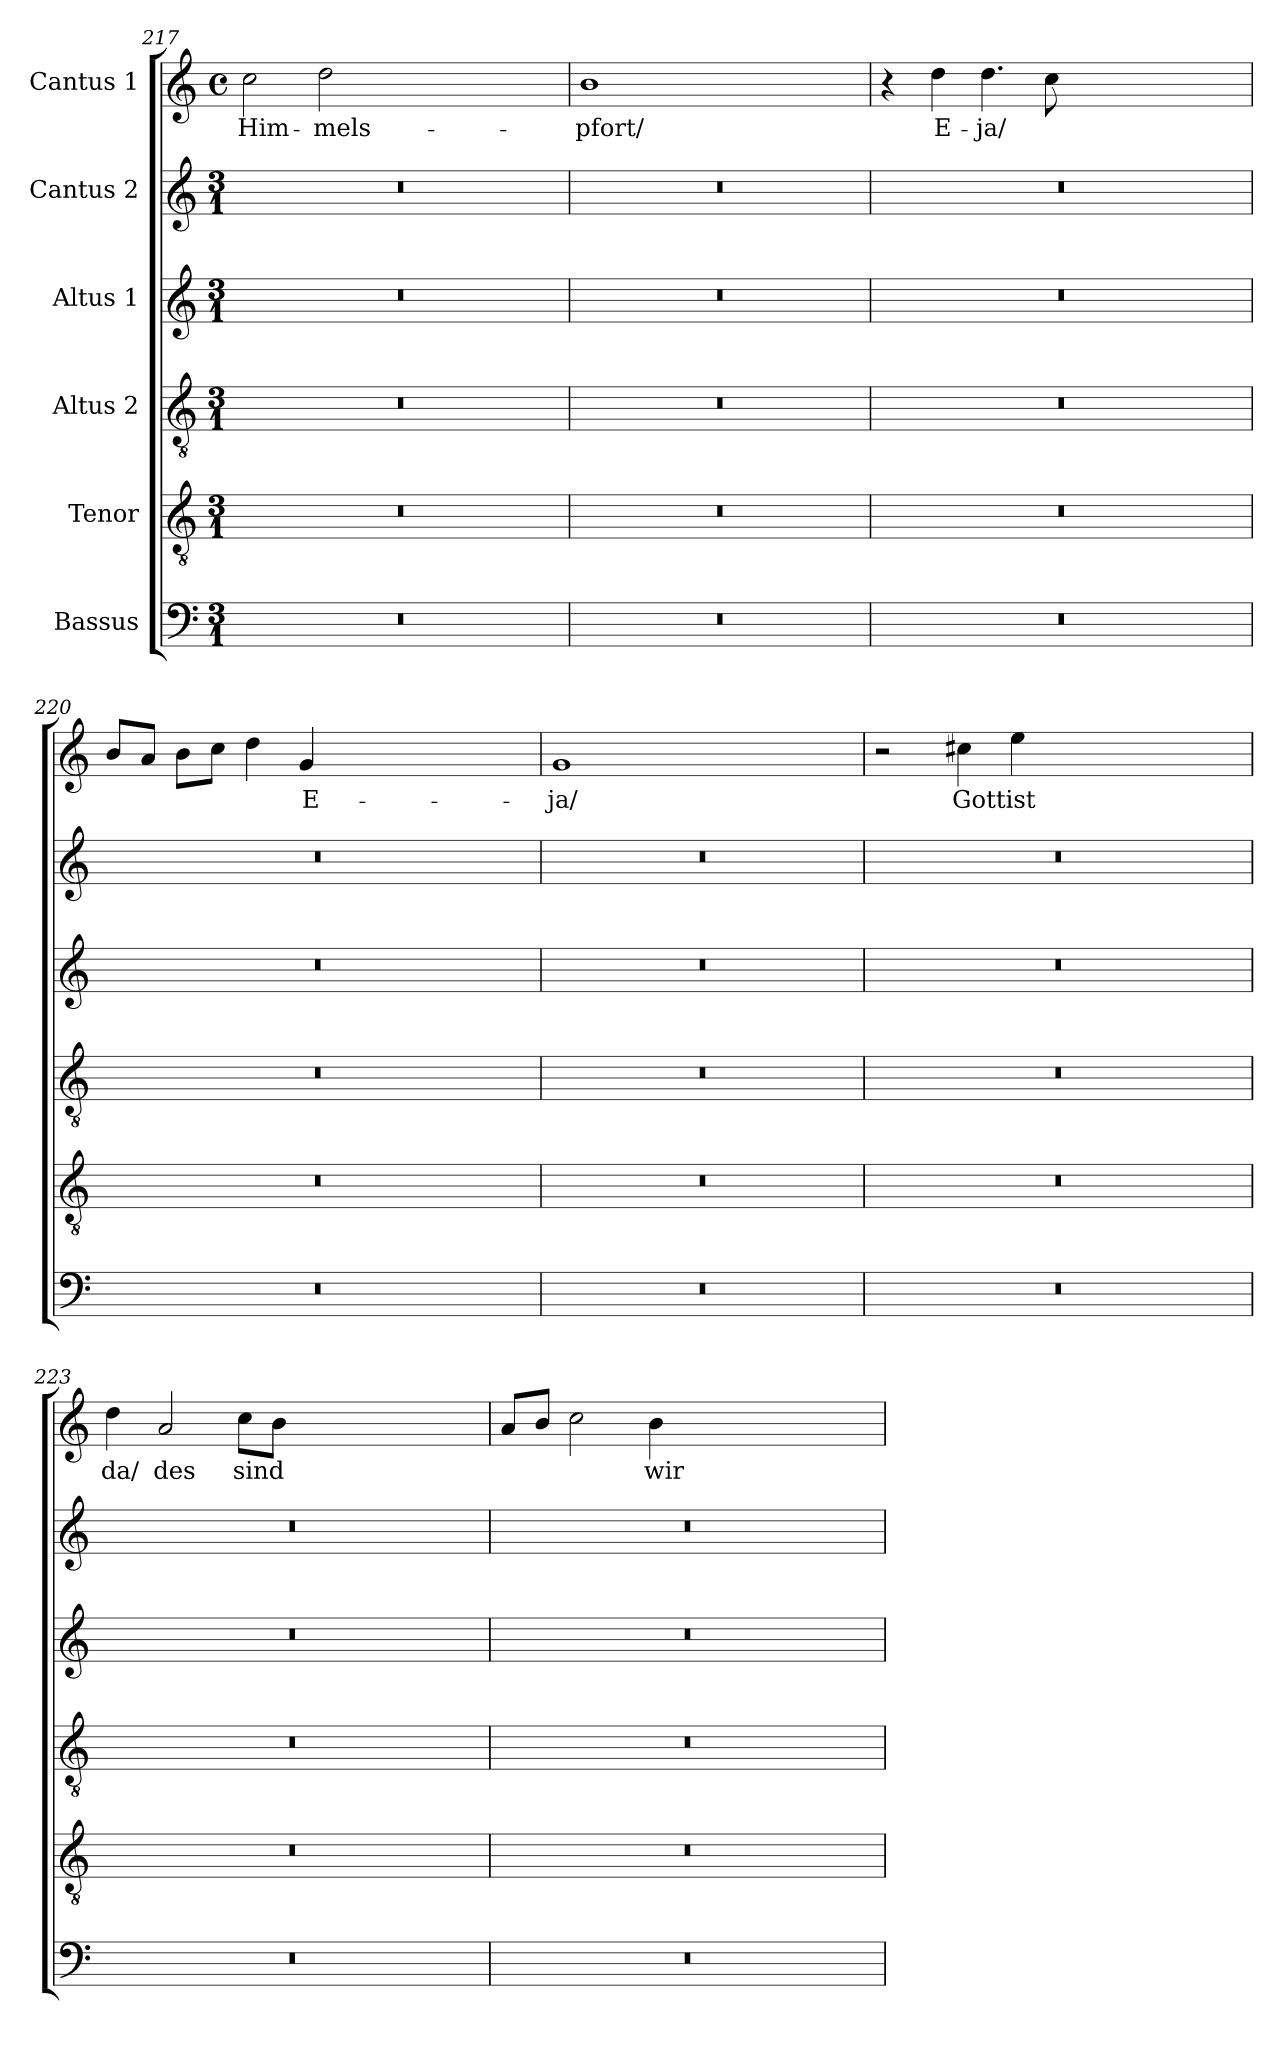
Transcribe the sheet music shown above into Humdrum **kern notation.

**kern	**kern	**kern	**kern	**kern	**kern	**text
*part6	*part5	*part4	*part3	*part2	*part1	*part1
*staff6	*staff5	*staff4	*staff3	*staff2	*staff1	*staff1
*I"Bassus	*I"Tenor	*I"Altus 2	*I"Altus 1	*I"Cantus 2	*I"Cantus 1	*
*clefF4	*clefGv2	*clefGv2	*clefG2	*clefG2	*clefG2	*
*M3/1	*M3/1	*M3/1	*M3/1	*M3/1	*M4/4	*
*	*	*	*	*	*met(c)	*
=217	=217	=217	=217	=217	=217	=217
!	!	!	!	!	!	!LO:LY:b:cj
0.r	0.r	0.r	0.r	0.r	2cc\	Him-
!	!	!	!	!	!	!LO:LY:b:cj
.	.	.	.	.	2dd\	-mels-
.	.	.	.	.	0ryy	.
!!LO:LB:g=z
=218	=218	=218	=218	=218	=218	=218
!	!	!	!	!	!	!LO:LY:b:cj
0.r	0.r	0.r	0.r	0.r	1b	-pfort/
.	.	.	.	.	0ryy	.
=219	=219	=219	=219	=219	=219	=219
0.r	0.r	0.r	0.r	0.r	4r	.
!	!	!	!	!	!	!LO:LY:b:cj
.	.	.	.	.	4dd\	E-
!	!	!	!	!	!	!LO:LY:b:cj
.	.	.	.	.	4.dd\	-ja/
.	.	.	.	.	8cc\	.
.	.	.	.	.	0ryy	.
=220	=220	=220	=220	=220	=220	=220
0.r	0.r	0.r	0.r	0.r	8b/L	.
.	.	.	.	.	8a/J	.
.	.	.	.	.	8b\L	.
.	.	.	.	.	8cc\J	.
.	.	.	.	.	4dd\	.
!	!	!	!	!	!	!LO:LY:b:cj
.	.	.	.	.	4g/	E-
.	.	.	.	.	0ryy	.
=221	=221	=221	=221	=221	=221	=221
!	!	!	!	!	!	!LO:LY:b:cj
0.r	0.r	0.r	0.r	0.r	1g	-ja/
.	.	.	.	.	0ryy	.
=222	=222	=222	=222	=222	=222	=222
0.r	0.r	0.r	0.r	0.r	2r	.
!	!	!	!	!	!	!LO:LY:b:cj
.	.	.	.	.	4cc#X\	Gott
!	!	!	!	!	!	!LO:LY:b:cj
.	.	.	.	.	4ee\	ist
.	.	.	.	.	0ryy	.
=223	=223	=223	=223	=223	=223	=223
!	!	!	!	!	!	!LO:LY:b:cj
0.r	0.r	0.r	0.r	0.r	4dd\	da/
!	!	!	!	!	!	!LO:LY:b:cj
.	.	.	.	.	2a/	des
!	!	!	!	!	!	!LO:LY:b:cj
.	.	.	.	.	8cc\L	sind
.	.	.	.	.	8b\J	.
.	.	.	.	.	0ryy	.
=224	=224	=224	=224	=224	=224	=224
0.r	0.r	0.r	0.r	0.r	8a/L	.
.	.	.	.	.	8b/J	.
.	.	.	.	.	2cc\	.
!	!	!	!	!	!	!LO:LY:b:cj
.	.	.	.	.	4b\	wir
.	.	.	.	.	0ryy	.
=	=	=	=	=	=	=
*-	*-	*-	*-	*-	*-	*-
